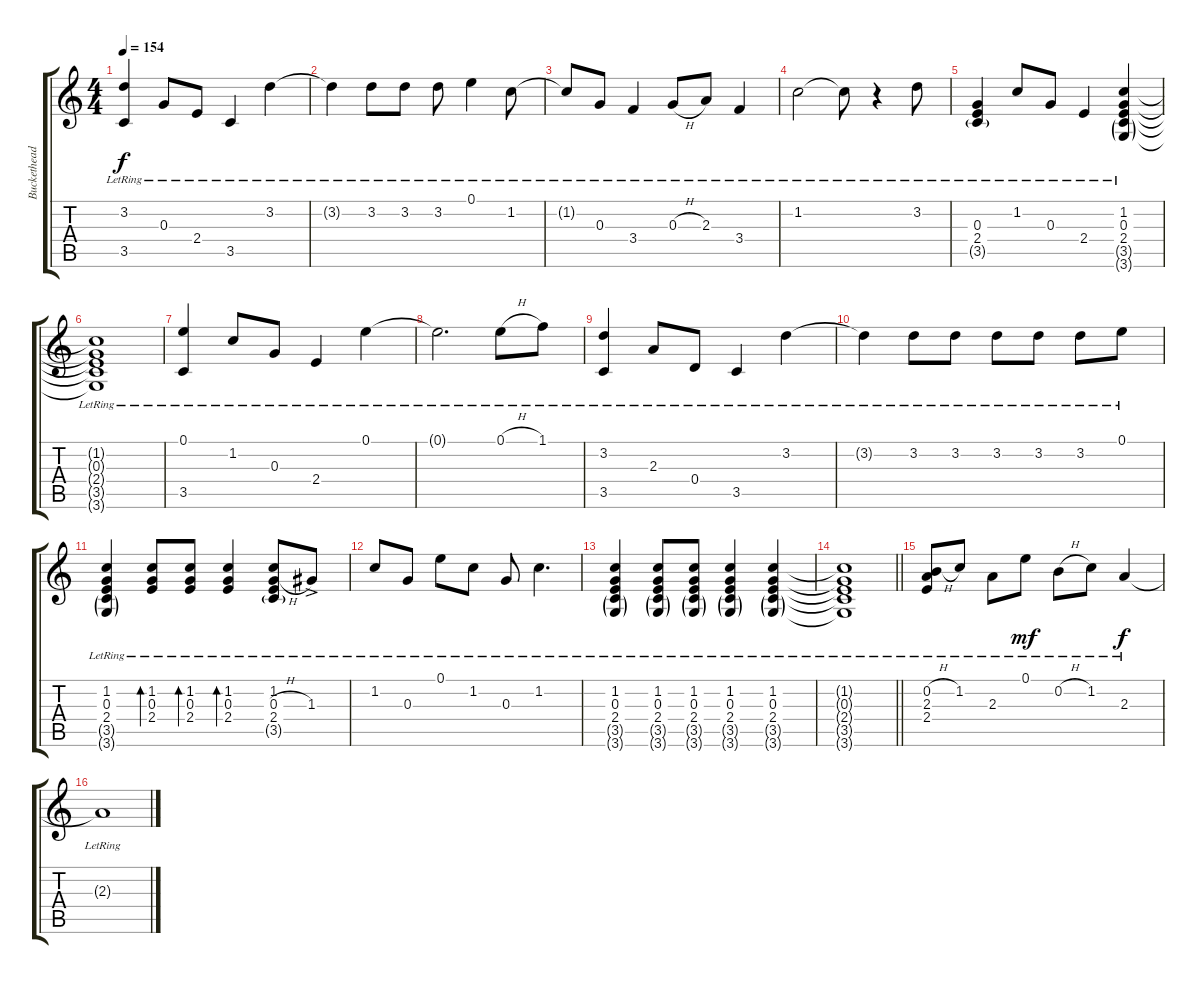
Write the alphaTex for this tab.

\track ("Buckethead" "Buckethead") {instrument acousticguitarnylon}
\staff {score tabs}
\tuning (E4 B3 G3 D3 A2 E2) {hide}
\ts (4 4)
\tempo 154
\clef g2
\ks c
(3.2{lr} 3.5{lr}).4{dy f} 0.3{lr}.8 2.4{lr}.8{txt ""} 3.5{lr}.4 3.2{lr}.4 |
3.2{lr t}.4 3.2{lr}.8 3.2{lr}.8 3.2{lr}.8 0.1{lr}.4 1.2{lr}.8 |
1.2{lr t}.8 0.3{lr}.8 3.4{lr}.4 0.3{h lr}.8 2.3{lr}.8 3.4{lr}.4 |
1.2{lr}.2 1.2{lr t}.8 r.4 3.2{lr}.8 |
(0.3{lr} 2.4{lr} 3.5{g lr}).4 1.2{lr}.8 0.3{lr}.8 2.4{lr}.4 (1.2{lr} 0.3{lr} 2.4{lr} 3.5{g lr} 3.6{g lr}).4 |
(1.2{lr t} 0.3{lr t} 2.4{lr t} 3.5{lr t} 3.6{lr t}).1 |
(0.1{lr} 3.5{lr}).4 1.2{lr}.8 0.3{lr}.8 2.4{lr}.4 0.1{lr}.4 |
0.1{lr t}.2{d} 0.1{h lr}.8 1.1{lr}.8 |
(3.2{lr} 3.5{lr}).4 2.3{lr}.8 0.4{lr}.8 3.5{lr}.4 3.2{lr}.4 |
3.2{lr t}.4 3.2{lr}.8 3.2{lr}.8 3.2{lr}.8 3.2{lr}.8 3.2{lr}.8 0.1{lr}.8 |
(1.2{lr} 0.3{lr} 2.4{lr} 3.5{g lr} 3.6{g lr}).4 (1.2{lr} 0.3{lr} 2.4{lr}).8{bd 240} (1.2{lr} 0.3{lr} 2.4{lr}).8{bd 240} (1.2{lr} 0.3{lr} 2.4{lr}).4{bd 240} (1.2{lr} 0.3{h lr} 2.4{lr} 3.5{g lr}).8 1.3{ac lr}.8 |
1.2{lr}.8 0.3{lr}.8 0.1{lr}.8 1.2{lr}.8 0.3{lr}.8 1.2{lr}.4{d} |
(1.2{lr} 0.3{lr} 2.4{lr} 3.5{g lr} 3.6{g lr}).4 (1.2{lr} 0.3{lr} 2.4{lr} 3.5{g lr} 3.6{g lr}).8 (1.2{lr} 0.3{lr} 2.4{lr} 3.5{g lr} 3.6{g lr}).8 (1.2{lr} 0.3{lr} 2.4{lr} 3.5{g lr} 3.6{g lr}).4 (1.2{lr} 0.3{lr} 2.4{lr} 3.5{g lr} 3.6{g lr}).4 |
\barLineRight lightlight
(1.2{lr t} 0.3{lr t} 2.4{lr t} 3.5{lr t} 3.6{lr t}).1 |
(0.2{h lr} 2.3{lr} 2.4{lr}).8 1.2{lr}.8 2.3{lr}.8 0.1{lr}.8{dy mf} 0.2{h lr}.8 1.2{lr}.8 2.3{lr}.4{dy f} |
2.3{lr t}.1
